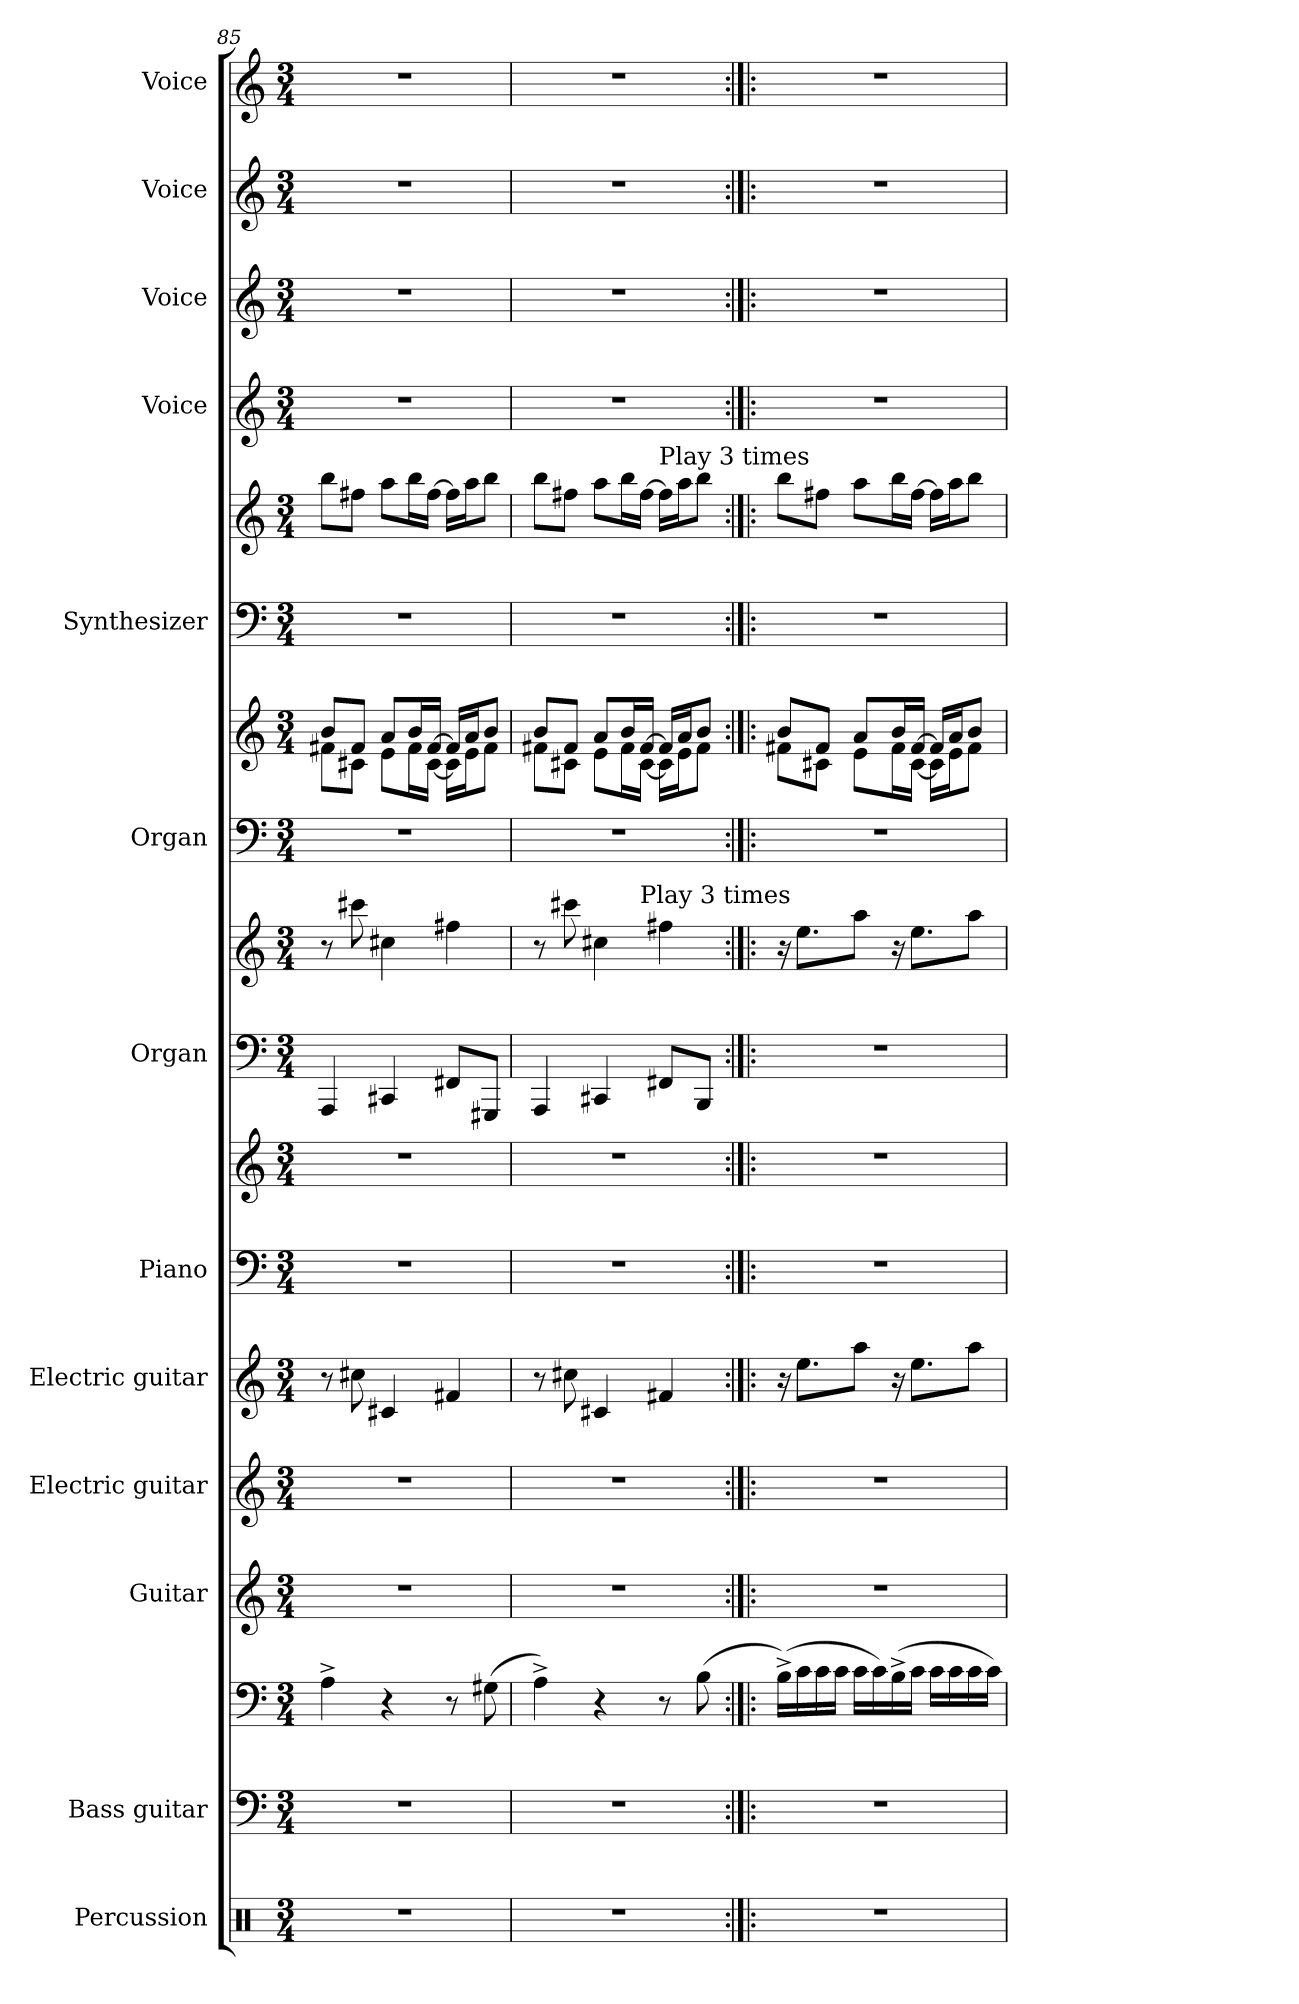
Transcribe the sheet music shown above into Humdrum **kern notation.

**kern	**kern	**kern	**kern	**kern	**kern	**kern	**kern	**kern	**kern	**kern	**kern	**kern	**kern	**kern	**kern	**kern	**kern
*part13	*part12	*part12	*part11	*part10	*part9	*part8	*part8	*part7	*part7	*part6	*part6	*part5	*part5	*part4	*part3	*part2	*part1
*staff18	*staff17	*staff16	*staff15	*staff14	*staff13	*staff12	*staff11	*staff10	*staff9	*staff8	*staff7	*staff6	*staff5	*staff4	*staff3	*staff2	*staff1
*I"Percussion	*I"Bass guitar	*	*I"Guitar	*I"Electric guitar	*I"Electric guitar	*I"Piano	*	*I"Organ	*	*I"Organ	*	*I"Synthesizer	*	*I"Voice	*I"Voice	*I"Voice	*I"Voice
*I'Perc.	*I'Bass	*	*I'Guit.	*I'El. gtr	*I'El. gtr	*I'Pno	*	*I'Org.	*	*I'Org.	*	*I'Synth.	*	*I'Voice	*I'Voice	*I'Voice	*I'Voice
*clefX	*clefF4	*clefF4	*clefG2	*clefG2	*clefG2	*clefF4	*clefG2	*clefF4	*clefG2	*clefF4	*clefG2	*clefF4	*clefG2	*clefG2	*clefG2	*clefG2	*clefG2
*	*ITrd7c12	*ITrd7c12	*ITrd7c12	*ITrd7c12	*ITrd7c12	*	*	*	*	*	*	*	*	*	*	*	*
*k[]	*k[]	*k[]	*k[]	*k[]	*k[]	*k[]	*k[]	*k[]	*k[]	*k[]	*k[]	*k[]	*k[]	*k[]	*k[]	*k[]	*k[]
*C:	*C:	*C:	*C:	*C:	*C:	*C:	*C:	*C:	*C:	*C:	*C:	*C:	*C:	*C:	*C:	*C:	*C:
*M3/4	*M3/4	*M3/4	*M3/4	*M3/4	*M3/4	*M3/4	*M3/4	*M3/4	*M3/4	*M3/4	*M3/4	*M3/4	*M3/4	*M3/4	*M3/4	*M3/4	*M3/4
=85	=85	=85	=85	=85	=85	=85	=85	=85	=85	=85	=85	=85	=85	=85	=85	=85	=85
!LO:N:vis=1	!LO:N:vis=1	!	!LO:N:vis=1	!LO:N:vis=1	!	!LO:N:vis=1	!LO:N:vis=1	!	!	!LO:N:vis=1	!	!LO:N:vis=1	!	!LO:N:vis=1	!LO:N:vis=1	!LO:N:vis=1	!LO:N:vis=1
*	*	*	*	*	*	*	*	*	*	*	*^	*	*	*	*	*	*
2.r	2.r	4AA^i\	2.r	2.r	8r	2.r	2.r	4AAAi/	8r	2.r	8bi/L	8f#Xi\L	2.r	8bbi\L	2.r	2.r	2.r	2.r
.	.	.	.	.	8c#Xi\	.	.	.	8ccc#Xi\	.	8f#i/J	8c#Xi\J	.	8ff#Xi\J	.	.	.	.
.	.	4r	.	.	4C#Xi/	.	.	4CC#Xi/	4cc#Xi\	.	8ai/L	8ei\L	.	8aai\L	.	.	.	.
.	.	.	.	.	.	.	.	.	.	.	16bi/L	16f#i\L	.	16bbi\L	.	.	.	.
.	.	.	.	.	.	.	.	.	.	.	[>16f#i/JJ	[<16c#i\JJ	.	[>16ff#i\JJ	.	.	.	.
.	.	8r	.	.	4F#Xi/	.	.	8FF#Xi/L	4ff#Xi\	.	16f#i/LL]	16c#i\LL]	.	16ff#i\LL]	.	.	.	.
.	.	.	.	.	.	.	.	.	.	.	16ai/J	16ei\J	.	16aai\J	.	.	.	.
.	.	(8GG#Xi\	.	.	.	.	.	8GGG#Xi/J	.	.	8bi/J	8f#i\J	.	8bbi\J	.	.	.	.
=86	=86	=86	=86	=86	=86	=86	=86	=86	=86	=86	=86	=86	=86	=86	=86	=86	=86	=86
!LO:N:vis=1	!LO:N:vis=1	!	!LO:N:vis=1	!LO:N:vis=1	!	!LO:N:vis=1	!LO:N:vis=1	!	!	!LO:N:vis=1	!	!	!LO:N:vis=1	!	!LO:N:vis=1	!LO:N:vis=1	!LO:N:vis=1	!LO:N:vis=1
*	*	*	*	*	*	*	*	*	*^	*	*	*	*	*	*	*	*	*
2.r	2.r	4AA^i\)	2.r	2.r	8r	2.r	2.r	4AAAi/	8r	4..ryy	2.r	8bi/L	8f#Xi\L	2.r	8bbi\L	2.r	2.r	2.r	2.r
.	.	.	.	.	8c#Xi\	.	.	.	8ccc#Xi\	.	.	8f#i/J	8c#Xi\J	.	8ff#Xi\J	.	.	.	.
.	.	4r	.	.	4C#Xi/	.	.	4CC#Xi/	4cc#Xi\	.	.	8ai/L	8ei\L	.	8aai\L	.	.	.	.
.	.	.	.	.	.	.	.	.	.	.	.	16bi/L	16f#i\L	.	16bbi\L	.	.	.	.
!	!	!	!	!	!	!	!	!	!	!LO:TX:a:t=Play 3 times	!	!	!	!	!	!	!	!	!
.	.	.	.	.	.	.	.	.	.	4ryy	.	[>16f#i/JJ	[<16c#i\JJ	.	[>16ff#i\JJ	.	.	.	.
!	!	!	!	!	!	!	!	!	!	!	!	!	!	!	!LO:TX:a:t=Play 3 times	!	!	!	!
.	.	8r	.	.	4F#Xi/	.	.	8FF#Xi/L	4ff#Xi\	.	.	16f#i/LL]	16c#i\LL]	.	16ff#i\LL]	.	.	.	.
.	.	.	.	.	.	.	.	.	.	.	.	16ai/J	16ei\J	.	16aai\J	.	.	.	.
.	.	(8BBi\	.	.	.	.	.	8BBBi/J	.	.	.	8bi/J	8f#i\J	.	8bbi\J	.	.	.	.
.	.	.	.	.	.	.	.	.	.	16ryy	.	.	.	.	.	.	.	.	.
=87:|!|:	=87:|!|:	=87:|!|:	=87:|!|:	=87:|!|:	=87:|!|:	=87:|!|:	=87:|!|:	=87:|!|:	=87:|!|:	=87:|!|:	=87:|!|:	=87:|!|:	=87:|!|:	=87:|!|:	=87:|!|:	=87:|!|:	=87:|!|:	=87:|!|:	=87:|!|:
!LO:N:vis=1	!LO:N:vis=1	!	!LO:N:vis=1	!LO:N:vis=1	!	!LO:N:vis=1	!LO:N:vis=1	!LO:N:vis=1	!	!	!LO:N:vis=1	!	!	!LO:N:vis=1	!	!LO:N:vis=1	!LO:N:vis=1	!LO:N:vis=1	!LO:N:vis=1
*	*	*	*	*	*	*	*	*	*v	*v	*	*	*	*	*	*	*	*	*
2.r	2.r	(16BB^i\LL)	2.r	2.r	16r	2.r	2.r	2.r	16r	2.r	8bi/L	8f#Xi\L	2.r	8bbi\L	2.r	2.r	2.r	2.r
.	.	16Ci\	.	.	8.ei\L	.	.	.	8.eei\L	.	.	.	.	.	.	.	.	.
.	.	16Ci\	.	.	.	.	.	.	.	.	8f#i/J	8c#Xi\J	.	8ff#Xi\J	.	.	.	.
.	.	16Ci\JJ	.	.	.	.	.	.	.	.	.	.	.	.	.	.	.	.
.	.	16Ci\LL	.	.	8ai\J	.	.	.	8aai\J	.	8ai/L	8ei\L	.	8aai\L	.	.	.	.
.	.	16Ci\)	.	.	.	.	.	.	.	.	.	.	.	.	.	.	.	.
.	.	(16BB^i\	.	.	16r	.	.	.	16r	.	16bi/L	16f#i\L	.	16bbi\L	.	.	.	.
.	.	16Ci\JJ	.	.	8.ei\L	.	.	.	8.eei\L	.	[>16f#i/JJ	[<16c#i\JJ	.	[>16ff#i\JJ	.	.	.	.
.	.	16Ci\LL	.	.	.	.	.	.	.	.	16f#i/LL]	16c#i\LL]	.	16ff#i\LL]	.	.	.	.
.	.	16Ci\	.	.	.	.	.	.	.	.	16ai/J	16ei\J	.	16aai\J	.	.	.	.
.	.	16Ci\	.	.	8ai\J	.	.	.	8aai\J	.	8bi/J	8f#i\J	.	8bbi\J	.	.	.	.
.	.	16Ci\JJ)	.	.	.	.	.	.	.	.	.	.	.	.	.	.	.	.
*	*	*	*	*	*	*	*	*	*	*	*v	*v	*	*	*	*	*	*
=	=	=	=	=	=	=	=	=	=	=	=	=	=	=	=	=	=
*-	*-	*-	*-	*-	*-	*-	*-	*-	*-	*-	*-	*-	*-	*-	*-	*-	*-
